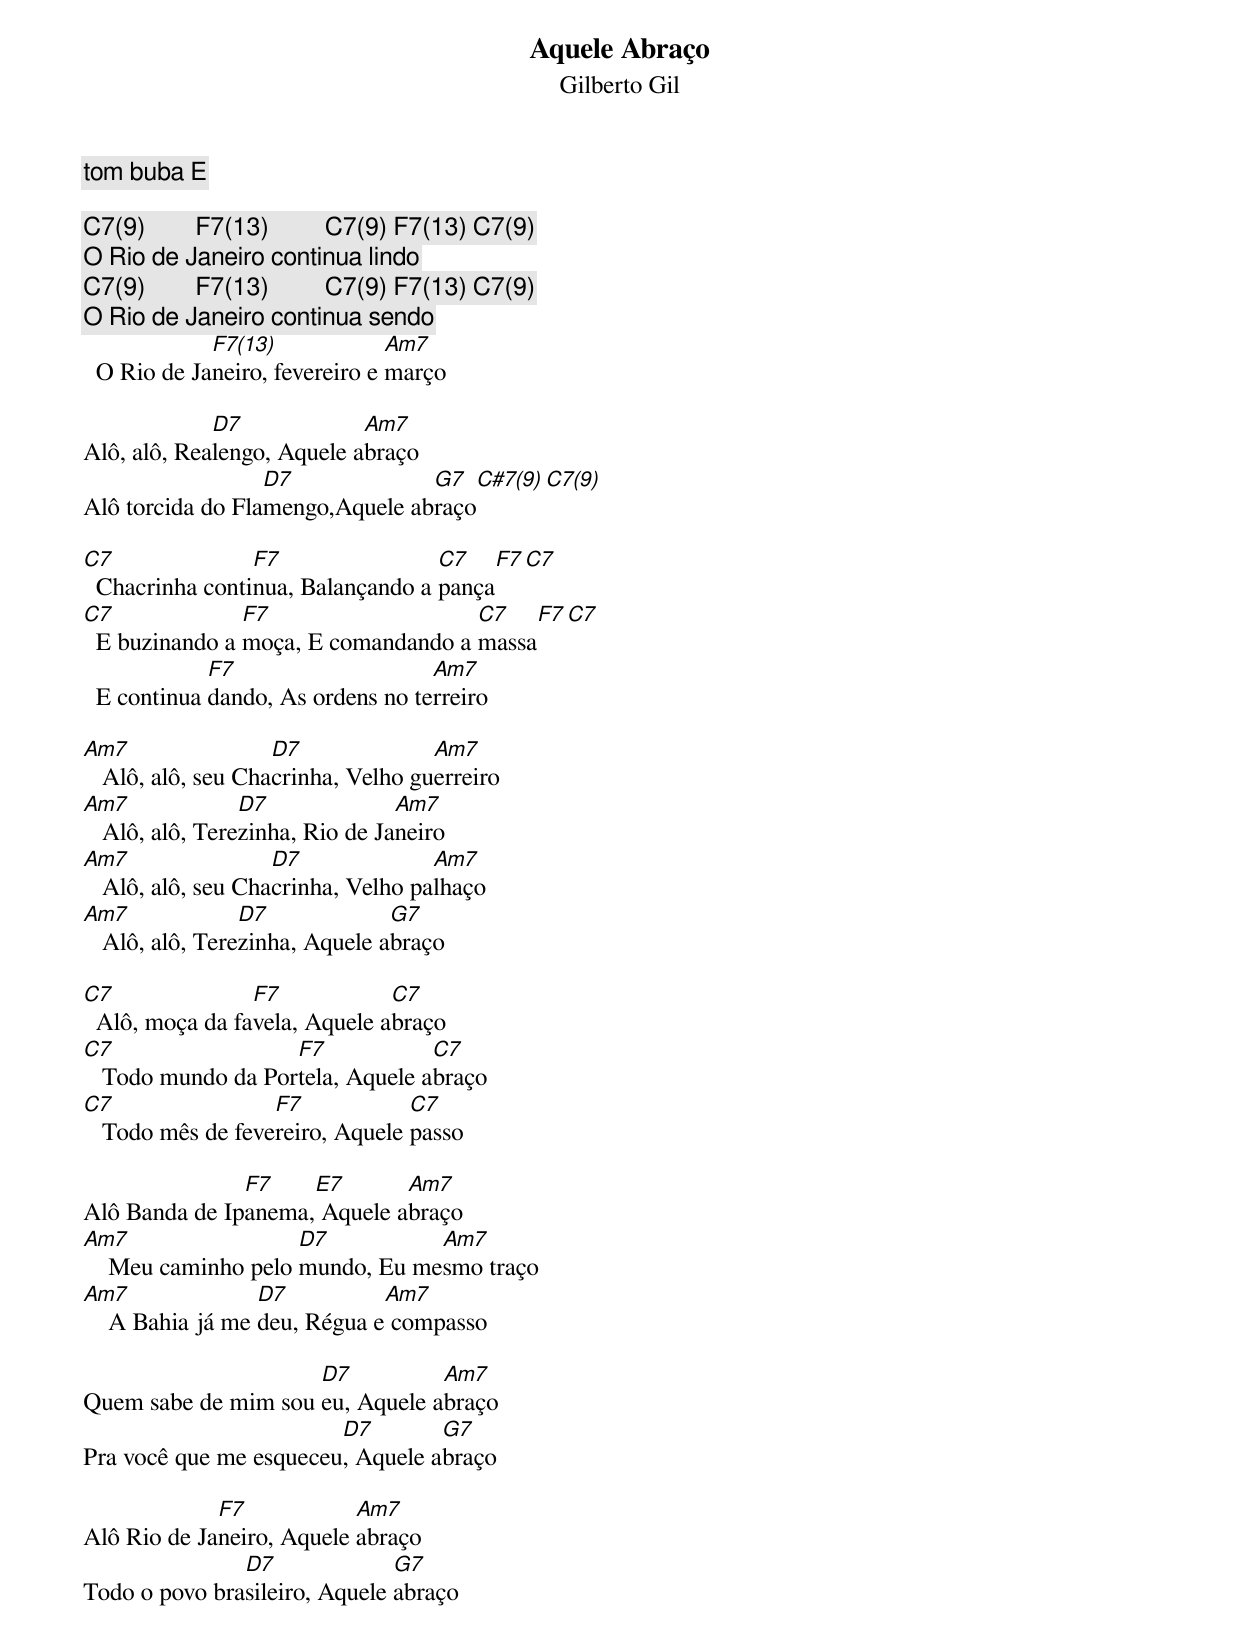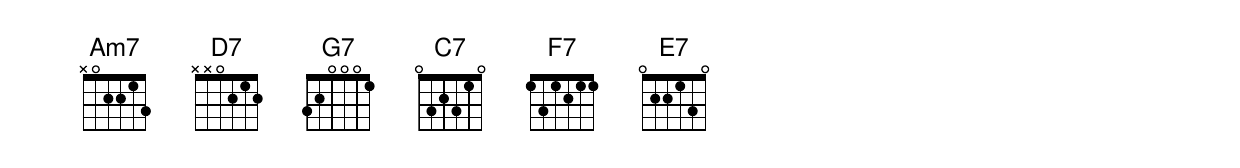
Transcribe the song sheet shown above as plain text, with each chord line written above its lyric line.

Aquele Abraço
Gilberto Gil

tom buba E

C7(9)        F7(13)         C7(9) F7(13) C7(9)
  O Rio de Janeiro continua lindo
C7(9)        F7(13)         C7(9) F7(13) C7(9)
  O Rio de Janeiro continua sendo
             F7(13)             Am7
  O Rio de Janeiro, fevereiro e março

             D7             Am7
Alô, alô, Realengo, Aquele abraço
                  D7             G7  C#7(9) C7(9)
Alô torcida do Flamengo,Aquele abraço

C7               F7                C7   F7  C7
  Chacrinha continua, Balançando a pança
C7              F7                   C7   F7  C7
  E buzinando a moça, E comandando a massa
             F7                    Am7
  E continua dando, As ordens no terreiro

Am7                 D7              Am7
   Alô, alô, seu Chacrinha, Velho guerreiro
Am7              D7              Am7
   Alô, alô, Terezinha, Rio de Janeiro
Am7                 D7              Am7
   Alô, alô, seu Chacrinha, Velho palhaço
Am7              D7             G7
   Alô, alô, Terezinha, Aquele abraço

C7               F7            C7
  Alô, moça da favela, Aquele abraço
C7                  F7            C7
   Todo mundo da Portela, Aquele abraço
C7                 F7            C7
   Todo mês de fevereiro, Aquele passo

               F7    E7       Am7
Alô Banda de Ipanema, Aquele abraço
Am7                  D7          Am7
    Meu caminho pelo mundo, Eu mesmo traço
Am7               D7          Am7
    A Bahia já me deu, Régua e compasso

                     D7          Am7
Quem sabe de mim sou eu, Aquele abraço
                        D7        G7
Pra você que me esqueceu, Aquele abraço

             F7            Am7
Alô Rio de Janeiro, Aquele abraço
               D7              G7
Todo o povo brasileiro, Aquele abraço
